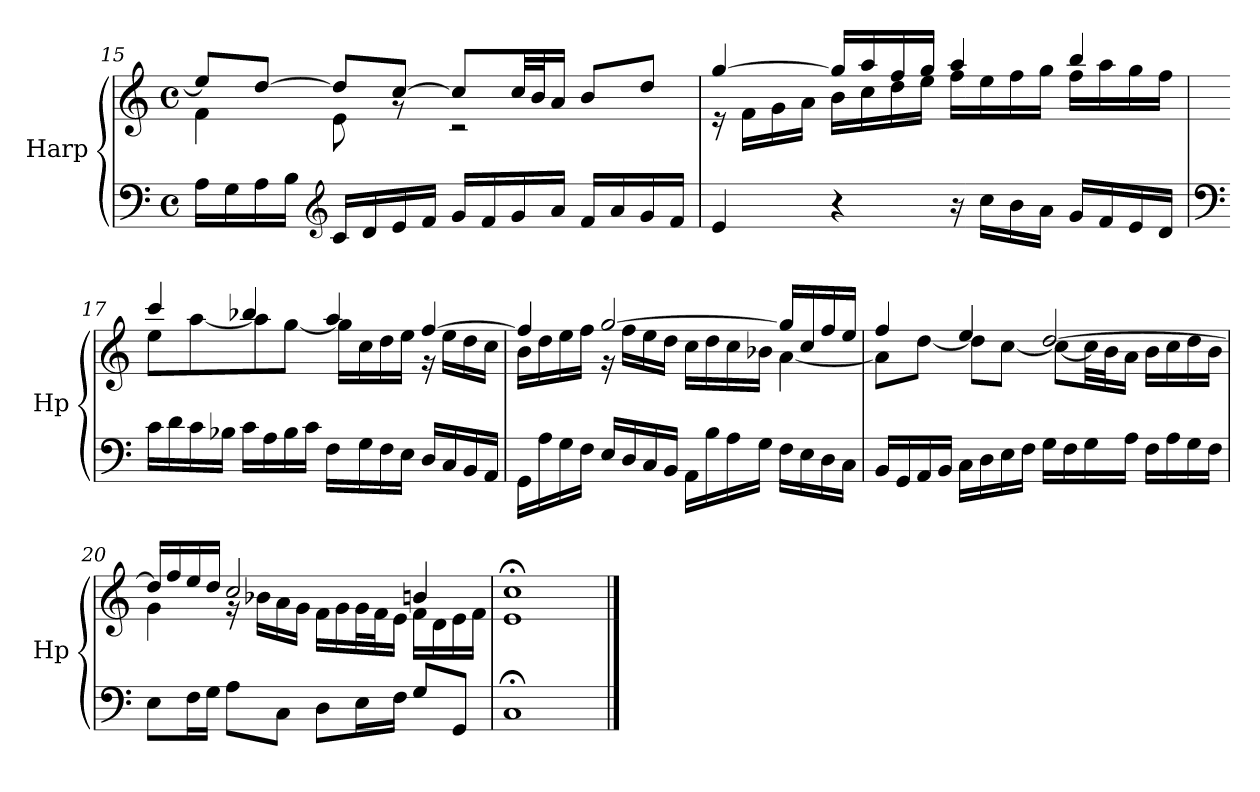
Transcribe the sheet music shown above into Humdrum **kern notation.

**kern	**kern
*part1	*part1
*staff2	*staff1
*I"Harp	*
*I'Hp	*
!!LO:LB:g=z
*clefF4	*clefG2
*k[]	*k[]
*M4/4	*M4/4
*met(c)	*met(c)
=15	=15
*	*^
16A\LL	8ee/L]	4f\
16G\	.	.
16A\	[8dd/J	.
16B\JJ	.	.
*clefG2	*	*
16c/LL	8dd/L]	8e\
16d/	.	.
16e/	[8cc/J	8rg
16f/JJ	.	.
16g/LL	8cc/L]	2r
16f/	.	.
16g/	32cc/LL	.
.	32b/J	.
16a/JJ	16a/JJ	.
16f/LL	8b/L	.
16a/	.	.
16g/	8dd/J	.
16f/JJ	.	.
=16	=16	=16
4e/	[4gg/	16r
.	.	16f\LL
.	.	16g\
.	.	16a\JJ
4r	16gg/LL]	16b\LL
.	16aa/	16cc\
.	16ff/	16dd\
.	16gg/JJ	16ee\JJ
16r	4aa/	16ff\LL
16cc\LL	.	16ee\
16b\	.	16ff\
16a\JJ	.	16gg\JJ
16g/LL	4bb/	16ff\LL
16f/	.	16aa\
16e/	.	16gg\
16d/JJ	.	16ff\JJ
!!LO:LB:g=z	!!
=17	=17	=17
*clefF4	*	*
16c\LL	4ccc/	8ee\L
16d\	.	.
16c\	.	[8aa\
16B-X\JJ	.	.
16c\LL	4bb-X/	8aa\]
16A\	.	.
16B-\	.	[8gg\J
16c\JJ	.	.
16F\LL	4aa/	16gg\LL]
16G\	.	16cc\
16F\	.	16dd\
16E\JJ	.	16ee\JJ
16D/LL	[4ff/	16r
16C/	.	16ee\LL
16BB/	.	16dd\
16AA/JJ	.	16cc\JJ
=18	=18	=18
16GG\LL	4ff/]	16b\LL
16A\	.	16dd\
16G\	.	16ee\
16F\JJ	.	16ff\JJ
16E/LL	[2gg/	16r
16D/	.	16ff\LL
16C/	.	16ee\
16BB/JJ	.	16dd\JJ
16AA\LL	.	16cc\LL
16B\	.	16dd\
16A\	.	16cc\
16G\JJ	.	16b-X\JJ
16F\LL	16gg/LL]	[4a\
16E\	16cc/	.
16D\	16ff/	.
16C\JJ	16ee/JJ	.
=19	=19	=19
16BB/LL	4ff/	8a\L]
16GG/	.	.
16AA/	.	[8dd\J
16BB/JJ	.	.
16C\LL	4ee/	8dd\L]
16D\	.	.
16E\	.	[8cc\J
16F\JJ	.	.
16G\LL	[2dd/	8cc\L_
16F\	.	.
16G\	.	32cc\LL]
.	.	32b\J
16A\JJ	.	16a\JJ
16F\LL	.	16b\LL
16A\	.	16cc\
16G\	.	16dd\
16F\JJ	.	16b\JJ
!!LO:LB:g=z	!!
=20	=20	=20
8E\L	16dd/LL]	4g\
.	16ff/	.
16F\L	16ee/	.
16G\JJ	16dd/JJ	.
8A\L	2cc/	16rg
.	.	16b-X\LL
8C\J	.	16a\
.	.	16g\JJ
8D\L	.	16f\LL
.	.	16g\
16E\L	.	32g\L
.	.	32f\J
16F\JJ	.	16e\JJ
8G/L	4bn/	16f\LL
.	.	16d\
8GG/J	.	16e\
.	.	16f\JJ
*	*v	*v
=21	=21
1C;	1e;< 1cc;<
==	==
*-	*-
